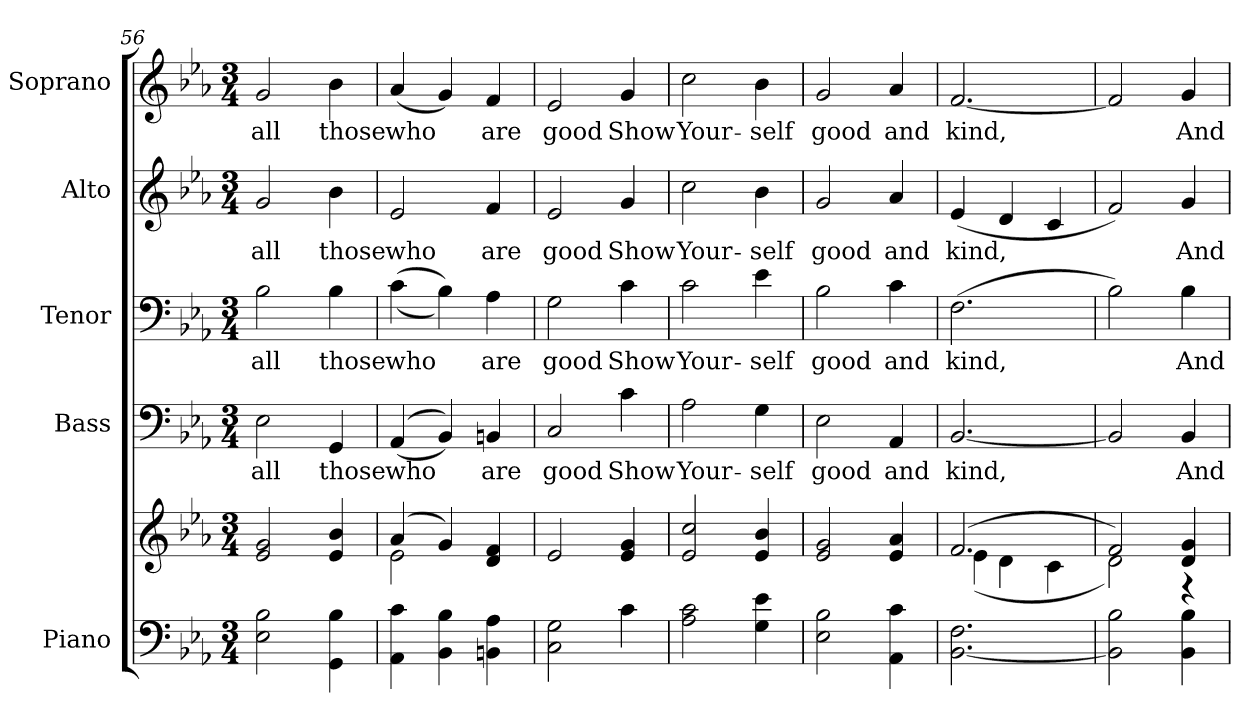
**kern	**kern	**kern	**text	**kern	**text	**kern	**text	**kern	**text
*part5	*part5	*part4	*part4	*part3	*part3	*part2	*part2	*part1	*part1
*staff6	*staff5	*staff4	*staff4	*staff3	*staff3	*staff2	*staff2	*staff1	*staff1
*I"Piano	*	*I"Bass	*	*I"Tenor	*	*I"Alto	*	*I"Soprano	*
*I'Pno.	*	*I'B.	*	*I'T.	*	*I'A.	*	*I'S.	*
*clefF4	*clefG2	*clefF4	*	*clefF4	*	*clefG2	*	*clefG2	*
*k[b-e-a-]	*k[b-e-a-]	*k[b-e-a-]	*	*k[b-e-a-]	*	*k[b-e-a-]	*	*k[b-e-a-]	*
*E-:	*E-:	*E-:	*	*E-:	*	*E-:	*	*E-:	*
*M3/4	*M3/4	*M3/4	*	*M3/4	*	*M3/4	*	*M3/4	*
=56	=56	=56	=56	=56	=56	=56	=56	=56	=56
!	!	!	!LO:LY:b:color=#000000	!	!	!	!	!	!
!	!	!	!	!	!LO:LY:b:color=#000000	!	!	!	!
!	!	!	!	!	!	!	!LO:LY:b:color=#000000	!	!
!	!	!	!	!	!	!	!	!	!LO:LY:b:color=#000000
2E-i\ 2B-i	2e-i/ 2gi	2E-i\	all	2B-i\	all	2gi/	all	2gi/	all
!	!	!	!LO:LY:b:color=#000000	!	!	!	!	!	!
!	!	!	!	!	!LO:LY:b:color=#000000	!	!	!	!
!	!	!	!	!	!	!	!LO:LY:b:color=#000000	!	!
!	!	!	!	!	!	!	!	!	!LO:LY:b:color=#000000
4GGi\ 4B-i	4e-i/ 4b-i	4GGi/	those	4B-i\	those	4b-i\	those	4b-i\	those
=57	=57	=57	=57	=57	=57	=57	=57	=57	=57
*	*^	*	*	*	*	*	*	*	*
!	!	!	!	!LO:LY:b:color=#000000	!	!	!	!	!	!
!	!	!	!	!	!	!LO:LY:b:color=#000000	!	!	!	!
!	!	!	!	!	!	!	!	!LO:LY:b:color=#000000	!	!
!	!	!	!	!	!	!	!	!	!	!LO:LY:b:color=#000000
4AA-i\ 4ci	(4a-i/	2e-i\	((4AA-i/	who	((4ci\	who	2e-i/	who	(4a-i/	who
4BB-i\ 4B-i	4gi/)	.	4BB-i/))	.	4B-i\))	.	.	.	4gi/)	.
!	!	!	!	!LO:LY:b:color=#000000	!	!	!	!	!	!
!	!	!	!	!	!	!LO:LY:b:color=#000000	!	!	!	!
!	!	!	!	!	!	!	!	!LO:LY:b:color=#000000	!	!
!	!	!	!	!	!	!	!	!	!	!LO:LY:b:color=#000000
4BBni\ 4A-i	4di/ 4fi	4ryy	4BBni/	are	4A-i\	are	4fi/	are	4fi/	are
*	*v	*v	*	*	*	*	*	*	*	*
!!LO:PB:g=z
=58	=58	=58	=58	=58	=58	=58	=58	=58	=58
*	*^	*	*	*	*	*	*	*	*
!	!	!	!	!LO:LY:b:color=#000000	!	!	!	!	!	!
*	*v	*v	*	*	*	*	*	*	*	*
*	*^	*	*	*	*	*	*	*	*
!	!	!	!	!	!	!LO:LY:b:color=#000000	!	!	!	!
*	*v	*v	*	*	*	*	*	*	*	*
*	*^	*	*	*	*	*	*	*	*
!	!	!	!	!	!	!	!	!LO:LY:b:color=#000000	!	!
*	*v	*v	*	*	*	*	*	*	*	*
*	*^	*	*	*	*	*	*	*	*
!	!	!	!	!	!	!	!	!	!	!LO:LY:b:color=#000000
*	*v	*v	*	*	*	*	*	*	*	*
2Ci\ 2Gi	2e-i/	2Ci/	good	2Gi\	good	2e-i/	good	2e-i/	good
!	!	!	!LO:LY:b:color=#000000	!	!	!	!	!	!
!	!	!	!	!	!LO:LY:b:color=#000000	!	!	!	!
!	!	!	!	!	!	!	!LO:LY:b:color=#000000	!	!
!	!	!	!	!	!	!	!	!	!LO:LY:b:color=#000000
4ci\	4e-i/ 4gi	4ci\	Show	4ci\	Show	4gi/	Show	4gi/	Show
=59	=59	=59	=59	=59	=59	=59	=59	=59	=59
!	!	!	!LO:LY:b:color=#000000	!	!	!	!	!	!
!	!	!	!	!	!LO:LY:b:color=#000000	!	!	!	!
!	!	!	!	!	!	!	!LO:LY:b:color=#000000	!	!
!	!	!	!	!	!	!	!	!	!LO:LY:b:color=#000000
2A-i\ 2ci	2e-i/ 2cci	2A-i\	Your-	2ci\	Your-	2cci\	Your-	2cci\	Your-
!	!	!	!LO:LY:b:color=#000000	!	!	!	!	!	!
!	!	!	!	!	!LO:LY:b:color=#000000	!	!	!	!
!	!	!	!	!	!	!	!LO:LY:b:color=#000000	!	!
!	!	!	!	!	!	!	!	!	!LO:LY:b:color=#000000
4Gi\ 4e-i	4e-i/ 4b-i	4Gi\	-self	4e-i\	-self	4b-i\	-self	4b-i\	-self
=60	=60	=60	=60	=60	=60	=60	=60	=60	=60
!	!	!	!LO:LY:b:color=#000000	!	!	!	!	!	!
!	!	!	!	!	!LO:LY:b:color=#000000	!	!	!	!
!	!	!	!	!	!	!	!LO:LY:b:color=#000000	!	!
!	!	!	!	!	!	!	!	!	!LO:LY:b:color=#000000
2E-i\ 2B-i	2e-i/ 2gi	2E-i\	good	2B-i\	good	2gi/	good	2gi/	good
!	!	!	!LO:LY:b:color=#000000	!	!	!	!	!	!
!	!	!	!	!	!LO:LY:b:color=#000000	!	!	!	!
!	!	!	!	!	!	!	!LO:LY:b:color=#000000	!	!
!	!	!	!	!	!	!	!	!	!LO:LY:b:color=#000000
4AA-i\ 4ci	4e-i/ 4a-i	4AA-i/	and	4ci\	and	4a-i/	and	4a-i/	and
=61	=61	=61	=61	=61	=61	=61	=61	=61	=61
*	*^	*	*	*	*	*	*	*	*
!	!	!	!	!LO:LY:b:color=#000000	!	!	!	!	!	!
!	!	!	!	!	!	!LO:LY:b:color=#000000	!	!	!	!
!	!	!	!	!	!	!	!	!LO:LY:b:color=#000000	!	!
!	!	!	!	!	!	!	!	!	!	!LO:LY:b:color=#000000
[<2.BB-i\ 2.Fi	(2.fi/	(4e-i\	[<2.BB-i/	kind,	(2.Fi\	kind,	(4e-i/	kind,	[<2.fi/	kind,
.	.	4di\	.	.	.	.	4di/	.	.	.
.	.	4ci\	.	.	.	.	4ci/	.	.	.
!!LO:PB:g=z
=62	=62	=62	=62	=62	=62	=62	=62	=62	=62	=62
2BB-i\] 2B-i	2fi/)	2di\)	2BB-i/]	.	2B-i\)	.	2fi/)	.	2fi/]	.
!	!	!	!	!LO:LY:b:color=#000000	!	!	!	!	!	!
!	!	!	!	!	!	!LO:LY:b:color=#000000	!	!	!	!
!	!	!	!	!	!	!	!	!LO:LY:b:color=#000000	!	!
!	!	!	!	!	!	!	!	!	!	!LO:LY:b:color=#000000
4BB-i\ 4B-i	4di/ 4gi	4r	4BB-i/	And	4B-i\	And	4gi/	And	4gi/	And
*	*v	*v	*	*	*	*	*	*	*	*
=	=	=	=	=	=	=	=	=	=
*-	*-	*-	*-	*-	*-	*-	*-	*-	*-
